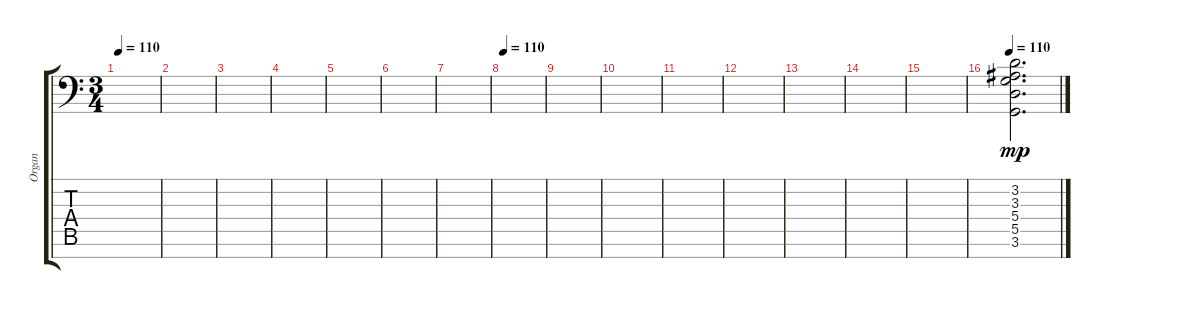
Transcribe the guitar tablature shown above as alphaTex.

\track ("Organ" "Organ") {instrument churchorgan}
\staff {score tabs}
\tuning (E4 B3 G3 D3 A2 E2 C0) {hide}
\ts (3 4)
\tempo 110
\clef f4
\ks c
|
|
|
|
|
|
|
\tempo 110
|
|
|
|
|
|
|
|
\tempo 110
(3.2 3.3 5.4 5.5 3.6).2{d dy mp}
